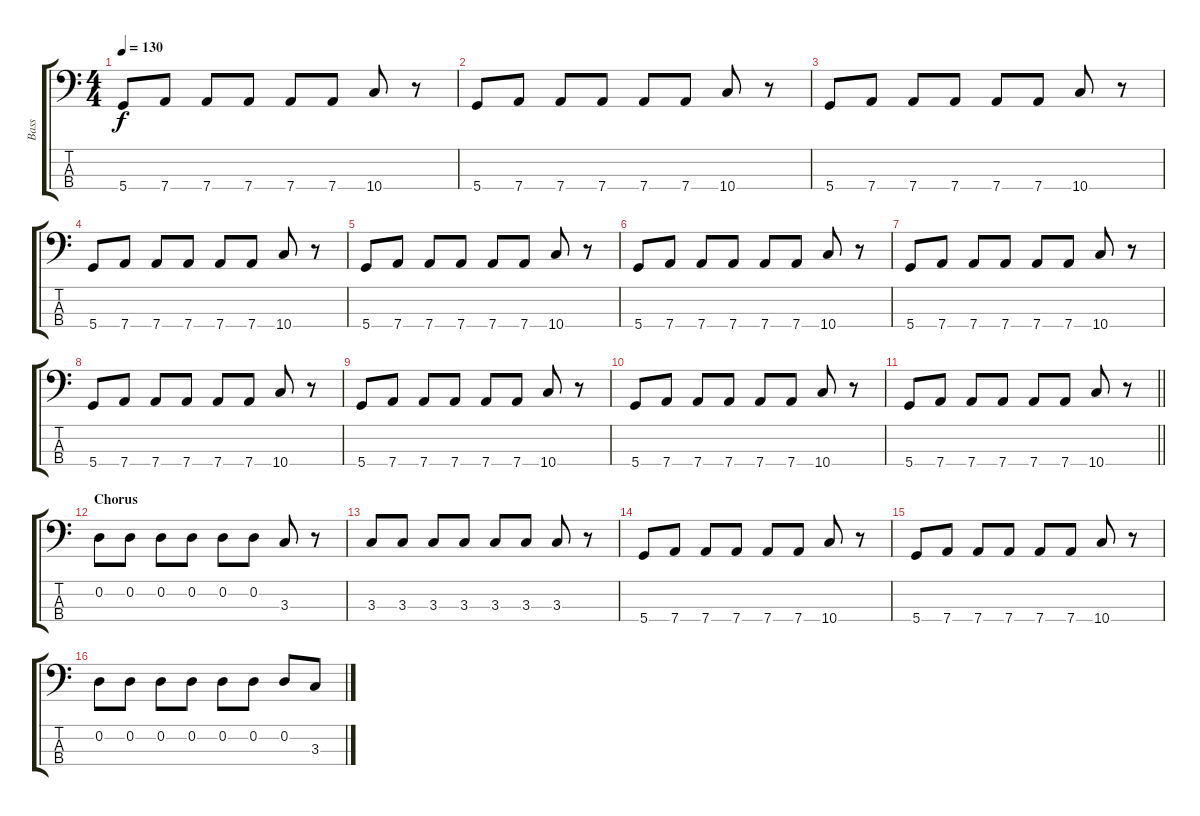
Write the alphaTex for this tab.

\track ("Bass" "Bass") {instrument electricbassfinger}
\staff {score tabs}
\tuning (G2 D2 A1 D1) {hide}
\ts (4 4)
\tempo 130
\clef f4
\ks c
5.4.8{dy f} 7.4.8 7.4.8 7.4.8 7.4.8 7.4.8 10.4.8 r.8 |
5.4.8 7.4.8 7.4.8 7.4.8 7.4.8 7.4.8 10.4.8 r.8 |
5.4.8 7.4.8 7.4.8 7.4.8 7.4.8 7.4.8 10.4.8 r.8 |
5.4.8 7.4.8 7.4.8 7.4.8 7.4.8 7.4.8 10.4.8 r.8 |
5.4.8 7.4.8 7.4.8 7.4.8 7.4.8 7.4.8 10.4.8 r.8 |
5.4.8 7.4.8 7.4.8 7.4.8 7.4.8 7.4.8 10.4.8 r.8 |
5.4.8 7.4.8 7.4.8 7.4.8 7.4.8 7.4.8 10.4.8 r.8 |
5.4.8 7.4.8 7.4.8 7.4.8 7.4.8 7.4.8 10.4.8 r.8 |
5.4.8 7.4.8 7.4.8 7.4.8 7.4.8 7.4.8 10.4.8 r.8 |
5.4.8 7.4.8 7.4.8 7.4.8 7.4.8 7.4.8 10.4.8 r.8 |
\barLineRight lightlight
5.4.8 7.4.8 7.4.8 7.4.8 7.4.8 7.4.8 10.4.8 r.8 |
\section ("" "Chorus")
0.2.8 0.2.8 0.2.8 0.2.8 0.2.8 0.2.8 3.3.8 r.8 |
3.3.8 3.3.8 3.3.8 3.3.8 3.3.8 3.3.8 3.3.8 r.8 |
5.4.8 7.4.8 7.4.8 7.4.8 7.4.8 7.4.8 10.4.8 r.8 |
5.4.8 7.4.8 7.4.8 7.4.8 7.4.8 7.4.8 10.4.8 r.8 |
0.2.8 0.2.8 0.2.8 0.2.8 0.2.8 0.2.8 0.2.8 3.3.8
